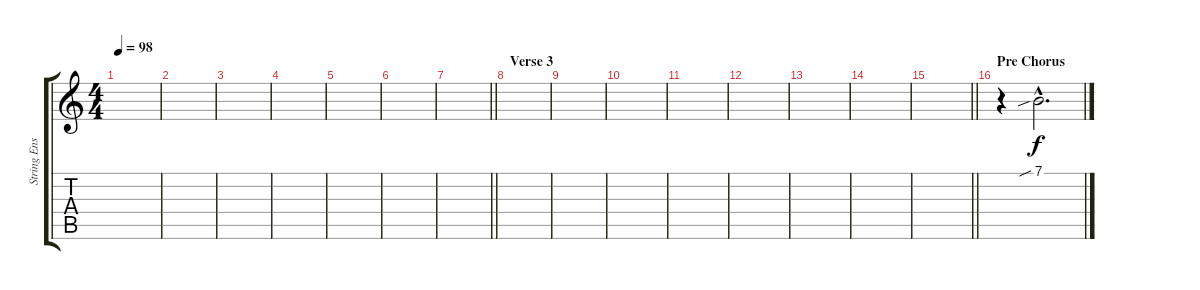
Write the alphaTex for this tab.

\track ("String Ensemble" "String Ens") {instrument stringensemble1}
\staff {score tabs}
\tuning (E4 B3 G3 D3 A2 E2) {hide}
\ts (4 4)
\tempo 98
\clef g2
\ks c
|
|
|
|
|
|
\barLineRight lightlight
|
\section ("" "Verse 3")
|
|
|
|
|
|
|
\barLineRight lightlight
|
\section ("" "Pre Chorus")
r.4{volume 0} 7.1{sib hac}.2{d volume 13}
